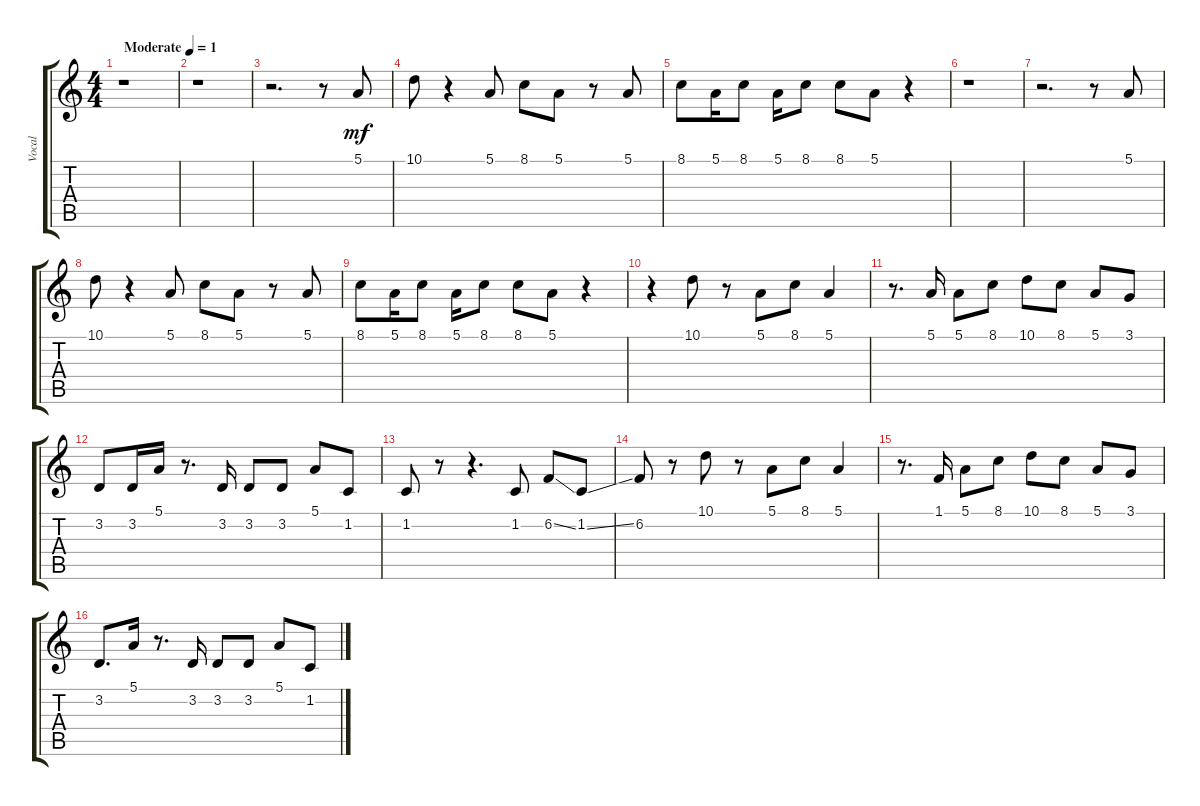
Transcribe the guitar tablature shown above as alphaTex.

\track ("Vocal" "Vocal") {instrument lead6voice}
\staff {score tabs}
\tuning (E4 B3 G3 D3 A2 E2) {hide}
\ts (4 4)
\tempo (1 "Moderate")
\clef g2
\ks c
r.1{dy mf instrument lead6voice} |
r.1 |
r.2{d} r.8 5.1.8 |
10.1.8 r.4 5.1.8 8.1.8 5.1.8 r.8 5.1.8 |
8.1.8 5.1.16 8.1.8 5.1.16 8.1.8 8.1.8 5.1.8 r.4 |
r.1 |
r.2{d} r.8 5.1.8 |
10.1.8 r.4 5.1.8 8.1.8 5.1.8 r.8 5.1.8 |
8.1.8 5.1.16 8.1.8 5.1.16 8.1.8 8.1.8 5.1.8 r.4 |
r.4 10.1.8 r.8 5.1.8 8.1.8 5.1.4 |
r.8{d} 5.1.16 5.1.8 8.1.8 10.1.8 8.1.8 5.1.8 3.1.8 |
3.2.8 3.2.16 5.1.16 r.8{d} 3.2.16 3.2.8 3.2.8 5.1.8 1.2.8 |
1.2.8 r.8 r.4{d} 1.2.8 6.2{ss}.8 1.2{ss}.8 |
6.2.8 r.8 10.1.8 r.8 5.1.8 8.1.8 5.1.4 |
r.8{d} 1.1.16 5.1.8 8.1.8 10.1.8 8.1.8 5.1.8 3.1.8 |
3.2.8{d} 5.1.16 r.8{d} 3.2.16 3.2.8 3.2.8 5.1.8 1.2.8
